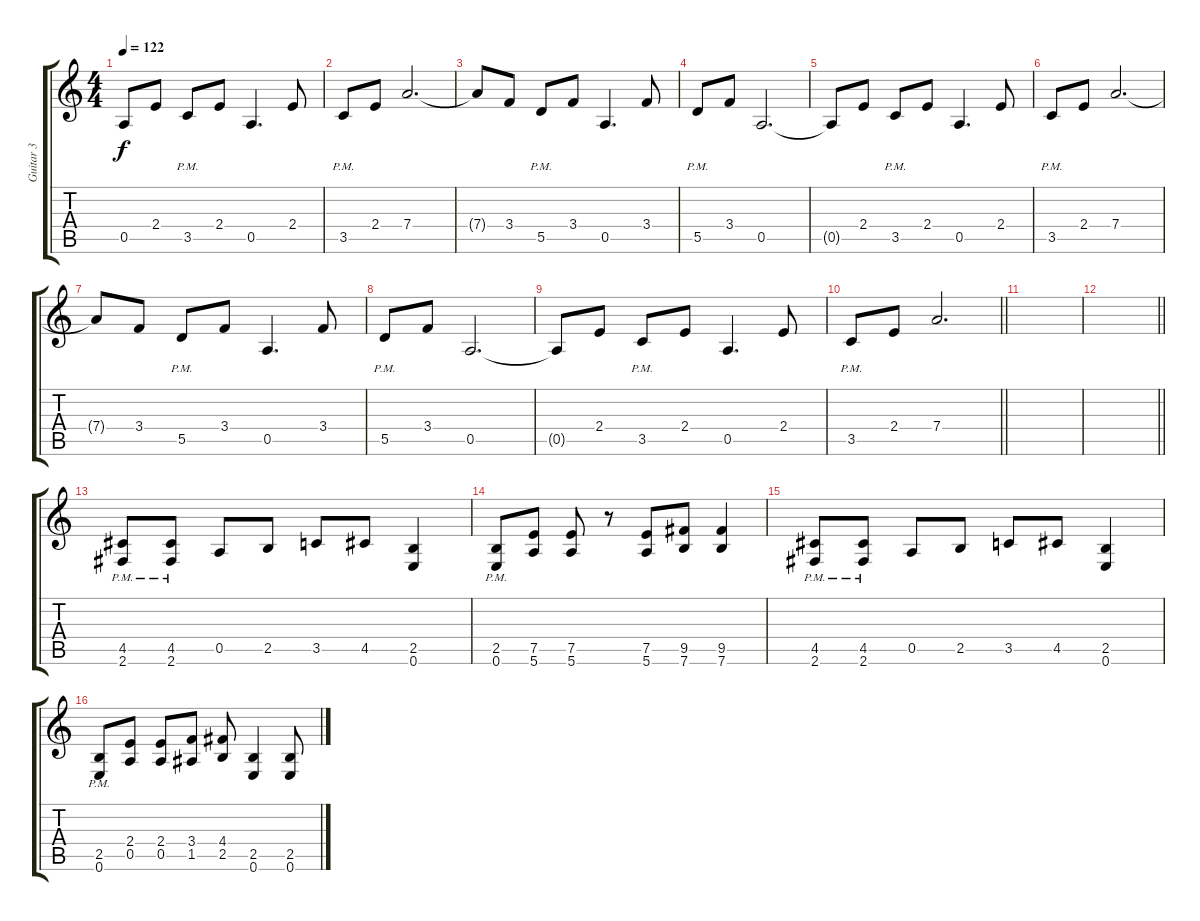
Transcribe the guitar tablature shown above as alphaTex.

\track ("Guitar 3" "Guitar 3") {instrument electricguitarclean}
\staff {score tabs}
\tuning (E4 B3 G3 D3 A2 E2) {hide}
\ts (4 4)
\tempo 122
\clef g2
\ks aminor
0.5{t}.8{dy f} 2.4.8 3.5{pm}.8 2.4.8 0.5.4{d} 2.4.8 |
3.5{pm}.8 2.4.8 7.4.2{d} |
7.4{t}.8 3.4.8 5.5{pm}.8 3.4.8 0.5.4{d} 3.4.8 |
5.5{pm}.8 3.4.8 0.5.2{d} |
0.5{t}.8 2.4.8 3.5{pm}.8 2.4.8 0.5.4{d} 2.4.8 |
3.5{pm}.8 2.4.8 7.4.2{d} |
7.4{t}.8 3.4.8 5.5{pm}.8 3.4.8 0.5.4{d} 3.4.8 |
5.5{pm}.8 3.4.8 0.5.2{d} |
0.5{t}.8 2.4.8 3.5{pm}.8 2.4.8 0.5.4{d} 2.4.8 |
\barLineRight lightlight
3.5{pm}.8 2.4.8 7.4.2{d} |
|
\barLineRight lightlight
|
(4.5{pm} 2.6{pm}).8 (4.5{pm} 2.6{pm}).8 0.5.8 2.5.8 3.5.8 4.5.8 (2.5 0.6).4 |
(2.5{pm} 0.6{pm}).8 (7.5 5.6).8 (7.5 5.6).8 r.8 (7.5 5.6).8 (9.5 7.6).8 (9.5 7.6).4 |
(4.5{pm} 2.6{pm}).8 (4.5{pm} 2.6{pm}).8 0.5.8 2.5.8 3.5.8 4.5.8 (2.5 0.6).4 |
(2.5{pm} 0.6{pm}).8 (2.4 0.5).8 (2.4 0.5).8 (3.4 1.5).8 (4.4 2.5).8 (2.5 0.6).4 (2.5 0.6).8
